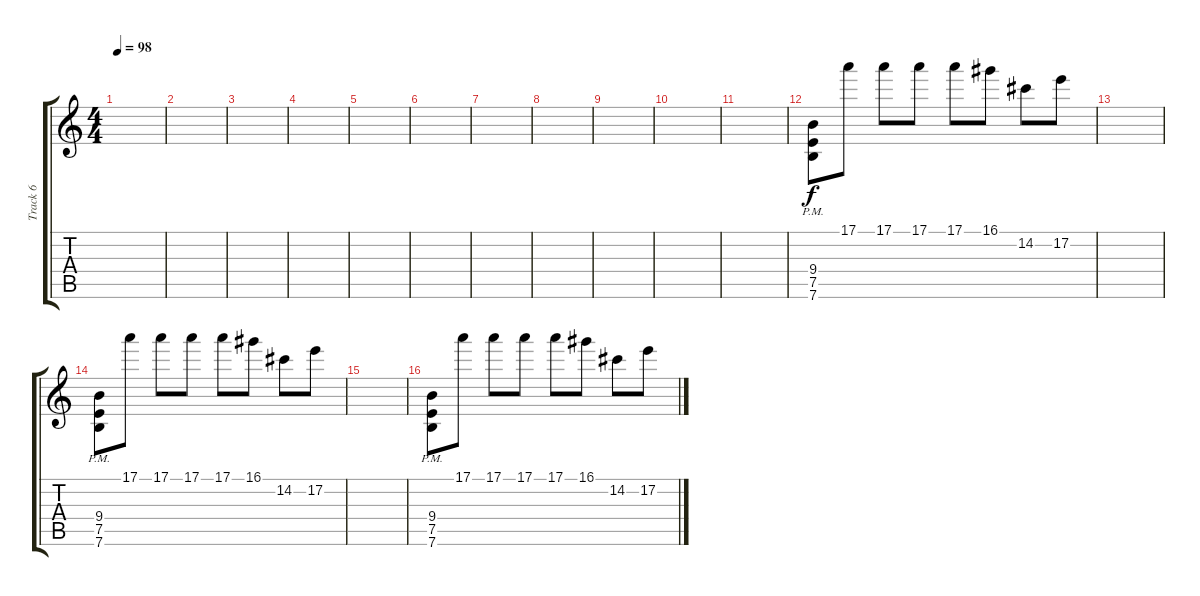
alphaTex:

\track ("Track 6" "Track 6") {instrument distortionguitar}
\staff {score tabs}
\tuning (E4 B3 G3 D3 A2 E2) {hide}
\ts (4 4)
\tempo 98
\clef g2
\ks c
|
|
|
|
|
|
|
|
|
|
|
(9.4{pm} 7.5{pm} 7.6{pm}).8 17.1.8 17.1.8 17.1.8 17.1.8 16.1.8 14.2.8 17.2.8 |
|
(9.4{pm} 7.5{pm} 7.6{pm}).8 17.1.8 17.1.8 17.1.8 17.1.8 16.1.8 14.2.8 17.2.8 |
|
(9.4{pm} 7.5{pm} 7.6{pm}).8 17.1.8 17.1.8 17.1.8 17.1.8 16.1.8 14.2.8 17.2.8
